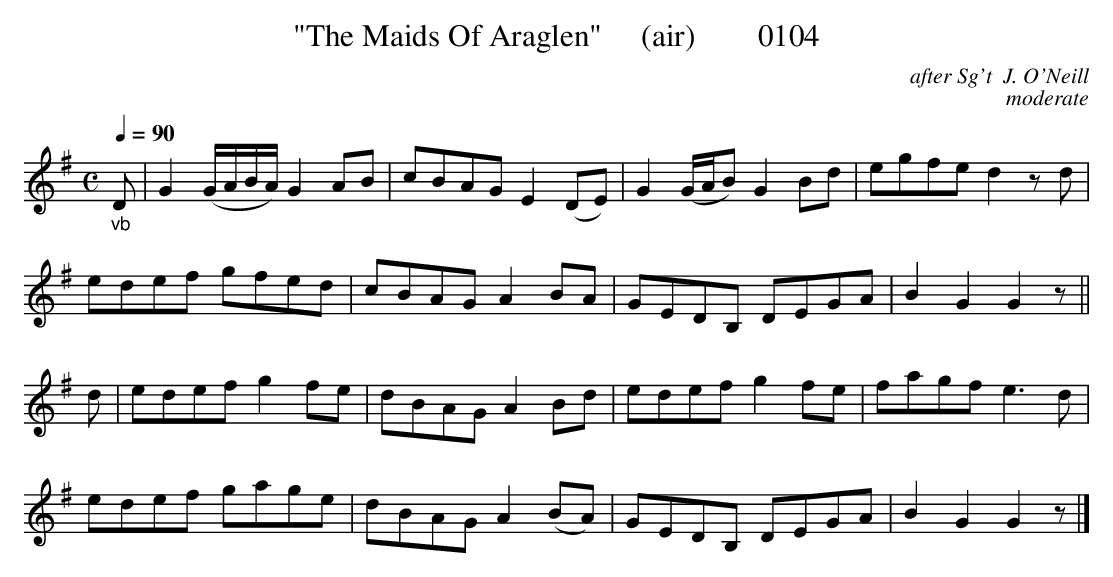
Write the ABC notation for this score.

X:1
T:"The Maids Of Araglen"     (air)        0104
C:after Sg't  J. O'Neill
C:moderate
Q:1/4=90
M:C
L:1/8
K:G
"_vb"D|G2(G/2A/2B/2A/2) G2AB|cBAG E2(DE)|G2(G/2A/2B) G2Bd|egfe d2zd|
edef gfed|cBAG A2BA|GEDB, DEGA|B2G2G2z||
d|edef g2fe|dBAG A2Bd|edef g2fe|fagf e3d|
edef gage|dBAG A2(BA)|GEDB, DEGA|B2G2G2z|]
